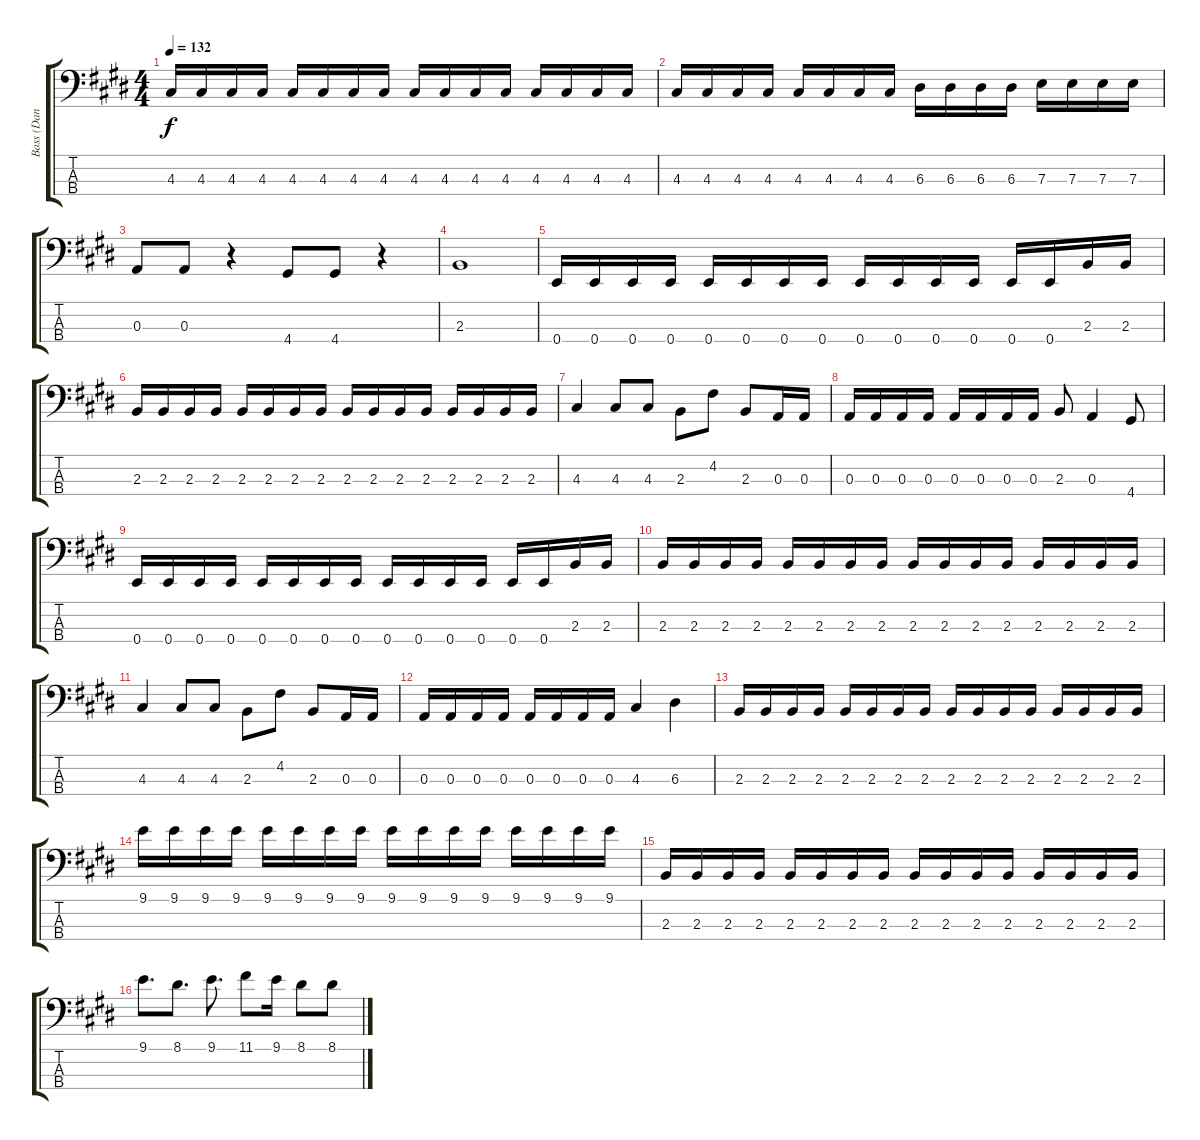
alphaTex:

\track ("Bass (Dan Andriano)" "Bass (Dan ") {instrument electricbassfinger}
\staff {score tabs}
\tuning (G2 D2 A1 E1) {hide}
\ts (4 4)
\tempo 132
\clef f4
\ks c#minor
4.3.16{dy f} 4.3.16 4.3.16 4.3.16 4.3.16 4.3.16 4.3.16 4.3.16 4.3.16 4.3.16 4.3.16 4.3.16 4.3.16 4.3.16 4.3.16 4.3.16 |
4.3.16 4.3.16 4.3.16 4.3.16 4.3.16 4.3.16 4.3.16 4.3.16 6.3.16 6.3.16 6.3.16 6.3.16 7.3.16 7.3.16 7.3.16 7.3.16 |
0.3.8 0.3.8 r.4 4.4.8 4.4.8 r.4 |
2.3.1 |
\ks e
0.4.16 0.4.16 0.4.16 0.4.16 0.4.16 0.4.16 0.4.16 0.4.16 0.4.16 0.4.16 0.4.16 0.4.16 0.4.16 0.4.16 2.3.16 2.3.16 |
2.3.16 2.3.16 2.3.16 2.3.16 2.3.16 2.3.16 2.3.16 2.3.16 2.3.16 2.3.16 2.3.16 2.3.16 2.3.16 2.3.16 2.3.16 2.3.16 |
4.3.4 4.3.8 4.3.8 2.3.8 4.2.8 2.3.8 0.3.16 0.3.16 |
0.3.16 0.3.16 0.3.16 0.3.16 0.3.16 0.3.16 0.3.16 0.3.16 2.3.8 0.3.4 4.4.8 |
0.4.16 0.4.16 0.4.16 0.4.16 0.4.16 0.4.16 0.4.16 0.4.16 0.4.16 0.4.16 0.4.16 0.4.16 0.4.16 0.4.16 2.3.16 2.3.16 |
2.3.16 2.3.16 2.3.16 2.3.16 2.3.16 2.3.16 2.3.16 2.3.16 2.3.16 2.3.16 2.3.16 2.3.16 2.3.16 2.3.16 2.3.16 2.3.16 |
4.3.4 4.3.8 4.3.8 2.3.8 4.2.8 2.3.8 0.3.16 0.3.16 |
0.3.16 0.3.16 0.3.16 0.3.16 0.3.16 0.3.16 0.3.16 0.3.16 4.3.4 6.3.4 |
2.3.16 2.3.16 2.3.16 2.3.16 2.3.16 2.3.16 2.3.16 2.3.16 2.3.16 2.3.16 2.3.16 2.3.16 2.3.16 2.3.16 2.3.16 2.3.16 |
9.1.16 9.1.16 9.1.16 9.1.16 9.1.16 9.1.16 9.1.16 9.1.16 9.1.16 9.1.16 9.1.16 9.1.16 9.1.16 9.1.16 9.1.16 9.1.16 |
2.3.16 2.3.16 2.3.16 2.3.16 2.3.16 2.3.16 2.3.16 2.3.16 2.3.16 2.3.16 2.3.16 2.3.16 2.3.16 2.3.16 2.3.16 2.3.16 |
9.1.8{d} 8.1.8{d} 9.1.8{d} 11.1.8 9.1.16 8.1.8 8.1.8
